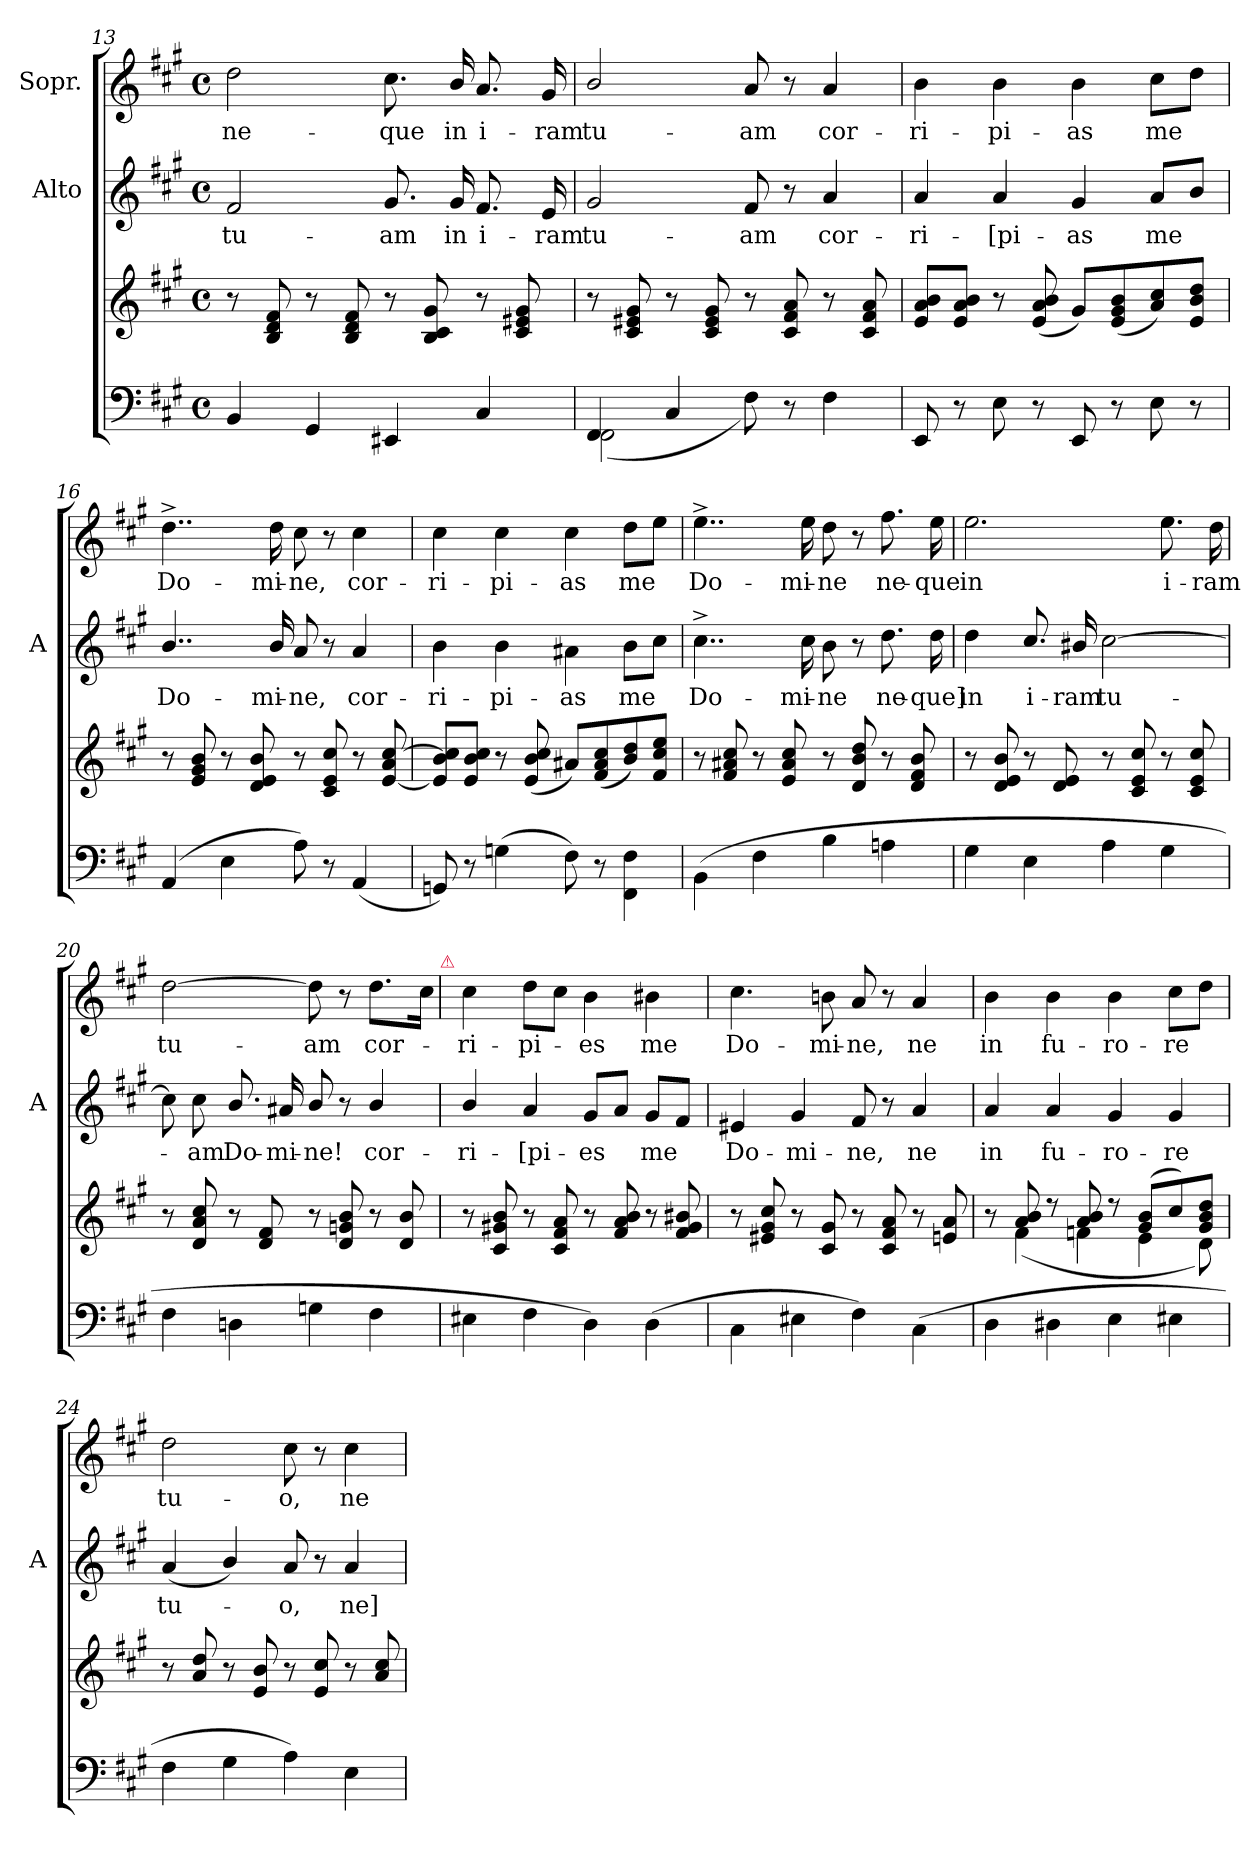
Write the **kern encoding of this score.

**kern	**kern	**kern	**text	**kern	**text
*part3	*part3	*part2	*part2	*part1	*part1
*staff4	*staff3	*staff2	*staff2	*staff1	*staff1
*	*	*I"Alto	*	*I"Sopr.	*
*	*	*I'A	*	*	*
*clefF4	*clefG2	*clefG2	*	*clefG2	*
*k[f#c#g#]	*k[f#c#g#]	*k[f#c#g#]	*	*k[f#c#g#]	*
*M4/4	*M4/4	*M4/4	*	*M4/4	*
*met(c)	*met(c)	*met(c)	*	*met(c)	*
=13	=13	=13	=13	=13	=13
4BB/	8r	2f#/	tu-	2dd\	ne-
.	8B/ 8d/ 8f#/	.	.	.	.
4GG#/	8r	.	.	.	.
.	8B/ 8d/ 8f#/	.	.	.	.
4EE#X/	8r	8.g#/	-am	8.cc#\	-que
.	8B/ 8c#/ 8g#/	.	.	.	.
.	.	16g#/	in	16b/	in
4C#/	8r	8.f#/	i-	8.a/	i-
.	8c#/ 8e#X/ 8g#/	.	.	.	.
.	.	16e/	-ram	16g#/	-ram
=14	=14	=14	=14	=14	=14
!LO:N:vis=2	!	!	!	!	!
*^	*	*	*	*	*
4FF#/	(>2FF#\	8r	2g#/	tu-	2b/	tu-
.	.	8c#/ 8e#X/ 8g#/	.	.	.	.
4C#/	.	8r	.	.	.	.
.	.	8c#/ 8e#/ 8g#/	.	.	.	.
8F#\)	2ryy	8r	8f#/	-am	8a/	-am
8r	.	8c#/ 8f#/ 8a/	8r	.	8r	.
4F#\	.	8r	4a/	cor-	4a/	cor-
.	.	8c#/ 8f#/ 8a/	.	.	.	.
*v	*v	*	*	*	*	*
=15	=15	=15	=15	=15	=15
8EE/	8e/ 8a/ 8b/L	4a/	-ri-	4b\	-ri-
8r	8e/ 8a/ 8b/J	.	.	.	.
8E\	8r	4a/	-[pi-	4b\	-pi-
8r	(8e/ 8a/ 8b/	.	.	.	.
8EE/	8g#/L)	4g#/	-as	4b\	-as
8r	(8e/ 8g#/ 8b/	.	.	.	.
8E\	8a/ 8cc#/)	8a/L	me	8cc#\L	me
8r	8e/ 8b/ 8dd/J	8b/J	.	8dd\J	.
=16	=16	=16	=16	=16	=16
(>4AA/	8r	4..b/	Do-	4..dd^\	Do-
.	8e/ 8g#/ 8b/	.	.	.	.
4E\	8r	.	.	.	.
.	8d/ 8e/ 8b/	.	.	.	.
.	.	16b/	-mi-	16dd\	-mi-
8A\)	8r	8a/	-ne,	8cc#\	-ne,
8r	8c#/ 8e/ 8cc#/	8r	.	8r	.
(4AA/	8r	4a/	cor-	4cc#\	cor-
.	[8e/ 8a/ [8cc#/	.	.	.	.
=17	=17	=17	=17	=17	=17
8GGn/)	8e]/ 8b/ 8cc#]/L	4b\	-ri-	4cc#\	-ri-
8r	8e/ 8b/ 8cc#/J	.	.	.	.
(4Gn\	8r	4b\	-pi-	4cc#\	-pi-
.	(8e/ 8b/ 8cc#/	.	.	.	.
8F#\)	8a#X/L)	4a#X\	-as	4cc#\	-as
8r	(8f#/ 8a#/ 8cc#/	.	.	.	.
4FF#\ 4F#\	8b/ 8dd/)	8b\L	me	8dd\L	me
.	8f#/ 8cc#/ 8ee/J	8cc#\J	.	8ee\J	.
=18	=18	=18	=18	=18	=18
(4BB\	8r	4..cc#^\	Do-	4..ee^\	Do-
.	8f#/ 8a#X/ 8cc#/	.	.	.	.
4F#\	8r	.	.	.	.
.	8e/ 8a#/ 8cc#/	.	.	.	.
.	.	16cc#\	-mi-	16ee\	-mi-
4B\	8r	8b\	-ne	8dd\	-ne
.	8d/ 8b/ 8dd/	8r	.	8r	.
4An\	8r	8.dd\	ne-	8.ff#\	ne-
.	8d/ 8f#/ 8b/	.	.	.	.
.	.	16dd\	-que]	16ee\	-que
=19	=19	=19	=19	=19	=19
4G#\	8r	4dd\	in	2.ee\	in
.	8d/ 8e/ 8b/	.	.	.	.
4E\	8r	8.cc#/	i-	.	.
.	8d/ 8e/	.	.	.	.
.	.	16b#X/	-ram	.	.
4A\	8r	[2cc#\	tu-	.	.
.	8c#/ 8e/ 8cc#/	.	.	.	.
4G#\	8r	.	.	8.ee\	i-
.	8c#/ 8e/ 8cc#/	.	.	.	.
.	.	.	.	16dd\	-ram
=20	=20	=20	=20	=20	=20
4F#\	8r	8cc#\]	.	[2dd\	tu-
.	8d/ 8a/ 8cc#/	8cc#\	-am	.	.
4Dn\	8r	8.b/	Do-	.	.
.	8d/ 8f#/	.	.	.	.
.	.	16a#X/	-mi-	.	.
4Gn\	8r	8b/	-ne!	8dd\]	-am
.	8d/ 8gn/ 8b/	8r	.	8r	.
4F#\	8r	4b/	cor-	8.dd\L	cor-
.	8d/ 8b/	.	.	.	.
.	.	.	.	16cc#\Jk	.
!	!	!	!	!LO:TX:a:color=crimson:t=⚠	!
=21	=21	=21	=21	=21	=21
4E#X\	8r	4b/	-ri-	4cc#\	-ri-
.	8c#/ 8g#X/ 8b/	.	.	.	.
4F#\	8r	4a/	-[pi-	8dd\L	-pi-
.	8c#/ 8f#/ 8a/	.	.	8cc#\J	.
4D\)	8r	8g#/L	-es	4b\	-es
.	8f#/ 8a/ 8b/	8a/J	.	.	.
(4D\	8r	8g#/L	me	4b#X\	me
.	8f#/ 8g#/ 8b#X/	8f#/J	.	.	.
=22	=22	=22	=22	=22	=22
4C#\	8r	4e#X/	Do-	4.cc#\	Do-
.	8e#X/ 8g#/ 8cc#/	.	.	.	.
4E#X\	8r	4g#/	-mi-	.	.
.	8c#/ 8g#/	.	.	8bn\	-mi-
4F#\)	8r	8f#/	-ne,	8a/	-ne,
.	8c#/ 8f#/ 8a/	8r	.	8r	.
(<4C#\	8r	4a/	ne	4a/	ne
.	8en/ 8a/	.	.	.	.
=23	=23	=23	=23	=23	=23
*	*^	*	*	*	*
4D\	8r	8rgyy	4a/	in	4b\	in
.	8a/ 8b/	(4f#\	.	.	.	.
4D#X\	8r	.	4a/	fu-	4b\	fu-
.	8a/ 8b/	4fn\	.	.	.	.
4E\	8r	.	4g#/	-ro-	4b\	-ro-
.	(<8g#/ 8b/L	4e\	.	.	.	.
4E#X\	8cc#/)	.	4g#/	-re	8cc#\L	-re
.	8g#/ 8b/ 8dd/J	8d\)	.	.	8dd\J	.
*	*v	*v	*	*	*	*
=24	=24	=24	=24	=24	=24
4F#\	8r	(4a/	tu-	2dd\	tu-
.	8a/ 8dd/	.	.	.	.
4G#\	8r	4b/)	.	.	.
.	8e/ 8b/	.	.	.	.
4A\)	8r	8a/	-o,	8cc#\	-o,
.	8e/ 8cc#/	8r	.	8r	.
4E\	8r	4a/	ne]	4cc#\	ne
.	8a/ 8cc#/	.	.	.	.
=	=	=	=	=	=
*-	*-	*-	*-	*-	*-
